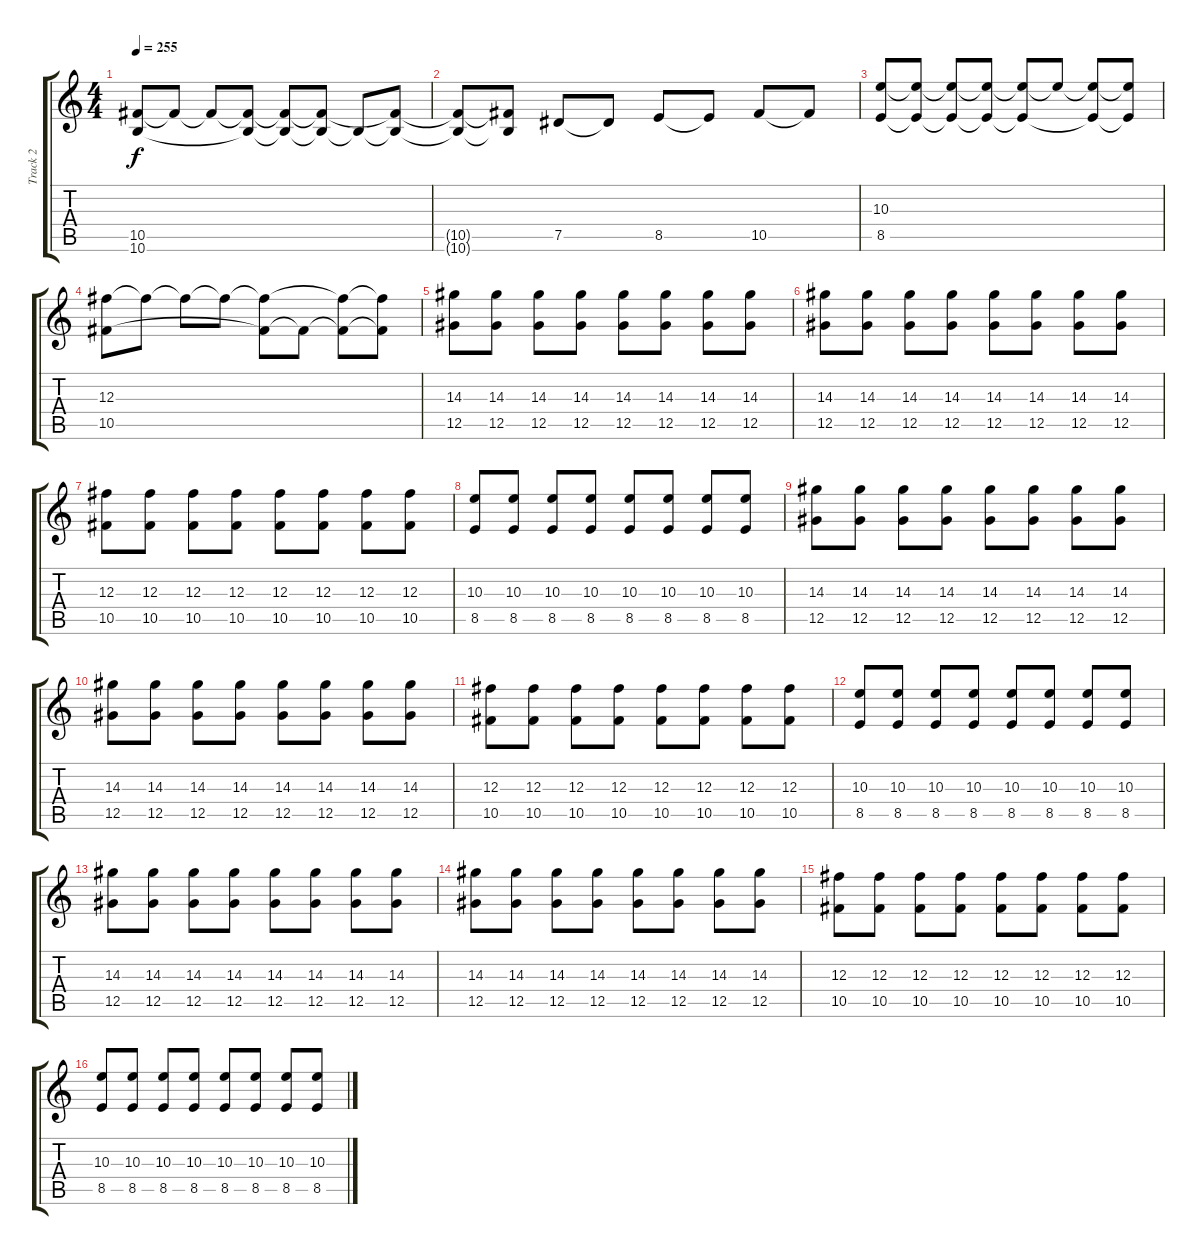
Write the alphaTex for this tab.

\track ("Track 2" "Track 2") {instrument distortionguitar}
\staff {score tabs}
\tuning (Eb4 Bb3 Gb3 Db3 Ab2 Db2) {hide}
\ts (4 4)
\tempo 255
\clef g2
\ks c
(10.5 10.6).8{dy f} 10.5{t}.8 10.5{t}.8 (10.5{t} 10.6{t}).8 (10.5{t} 10.6{t}).8 (10.5{t} 10.6{t}).8 10.6{t}.8 (10.5{t} 10.6{t}).8 |
(10.5{t} 10.6{t}).8 (10.5{t} 10.6{t}).8 7.5.8 7.5{t}.8 8.5.8 8.5{t}.8 10.5.8 10.5{t}.8 |
(10.3 8.5).8 (10.3{t} 8.5{t}).8 (10.3{t} 8.5{t}).8 (10.3{t} 8.5{t}).8 (10.3{t} 8.5{t}).8 10.3{t}.8 (10.3{t} 8.5{t}).8 (10.3{t} 8.5{t}).8 |
(12.3 10.5).8 12.3{t}.8 12.3{t}.8 12.3{t}.8 (12.3{t} 10.5{t}).8 10.5{t}.8 (12.3{t} 10.5{t}).8 (12.3{t} 10.5{t}).8 |
(14.3 12.5).8 (14.3 12.5).8 (14.3 12.5).8 (14.3 12.5).8 (14.3 12.5).8 (14.3 12.5).8 (14.3 12.5).8 (14.3 12.5).8 |
(14.3 12.5).8 (14.3 12.5).8 (14.3 12.5).8 (14.3 12.5).8 (14.3 12.5).8 (14.3 12.5).8 (14.3 12.5).8 (14.3 12.5).8 |
(12.3 10.5).8 (12.3 10.5).8 (12.3 10.5).8 (12.3 10.5).8 (12.3 10.5).8 (12.3 10.5).8 (12.3 10.5).8 (12.3 10.5).8 |
(10.3 8.5).8 (10.3 8.5).8 (10.3 8.5).8 (10.3 8.5).8 (10.3 8.5).8 (10.3 8.5).8 (10.3 8.5).8 (10.3 8.5).8 |
(14.3 12.5).8 (14.3 12.5).8 (14.3 12.5).8 (14.3 12.5).8 (14.3 12.5).8 (14.3 12.5).8 (14.3 12.5).8 (14.3 12.5).8 |
(14.3 12.5).8 (14.3 12.5).8 (14.3 12.5).8 (14.3 12.5).8 (14.3 12.5).8 (14.3 12.5).8 (14.3 12.5).8 (14.3 12.5).8 |
(12.3 10.5).8 (12.3 10.5).8 (12.3 10.5).8 (12.3 10.5).8 (12.3 10.5).8 (12.3 10.5).8 (12.3 10.5).8 (12.3 10.5).8 |
(10.3 8.5).8 (10.3 8.5).8 (10.3 8.5).8 (10.3 8.5).8 (10.3 8.5).8 (10.3 8.5).8 (10.3 8.5).8 (10.3 8.5).8 |
(14.3 12.5).8 (14.3 12.5).8 (14.3 12.5).8 (14.3 12.5).8 (14.3 12.5).8 (14.3 12.5).8 (14.3 12.5).8 (14.3 12.5).8 |
(14.3 12.5).8 (14.3 12.5).8 (14.3 12.5).8 (14.3 12.5).8 (14.3 12.5).8 (14.3 12.5).8 (14.3 12.5).8 (14.3 12.5).8 |
(12.3 10.5).8 (12.3 10.5).8 (12.3 10.5).8 (12.3 10.5).8 (12.3 10.5).8 (12.3 10.5).8 (12.3 10.5).8 (12.3 10.5).8 |
(10.3 8.5).8 (10.3 8.5).8 (10.3 8.5).8 (10.3 8.5).8 (10.3 8.5).8 (10.3 8.5).8 (10.3 8.5).8 (10.3 8.5).8
